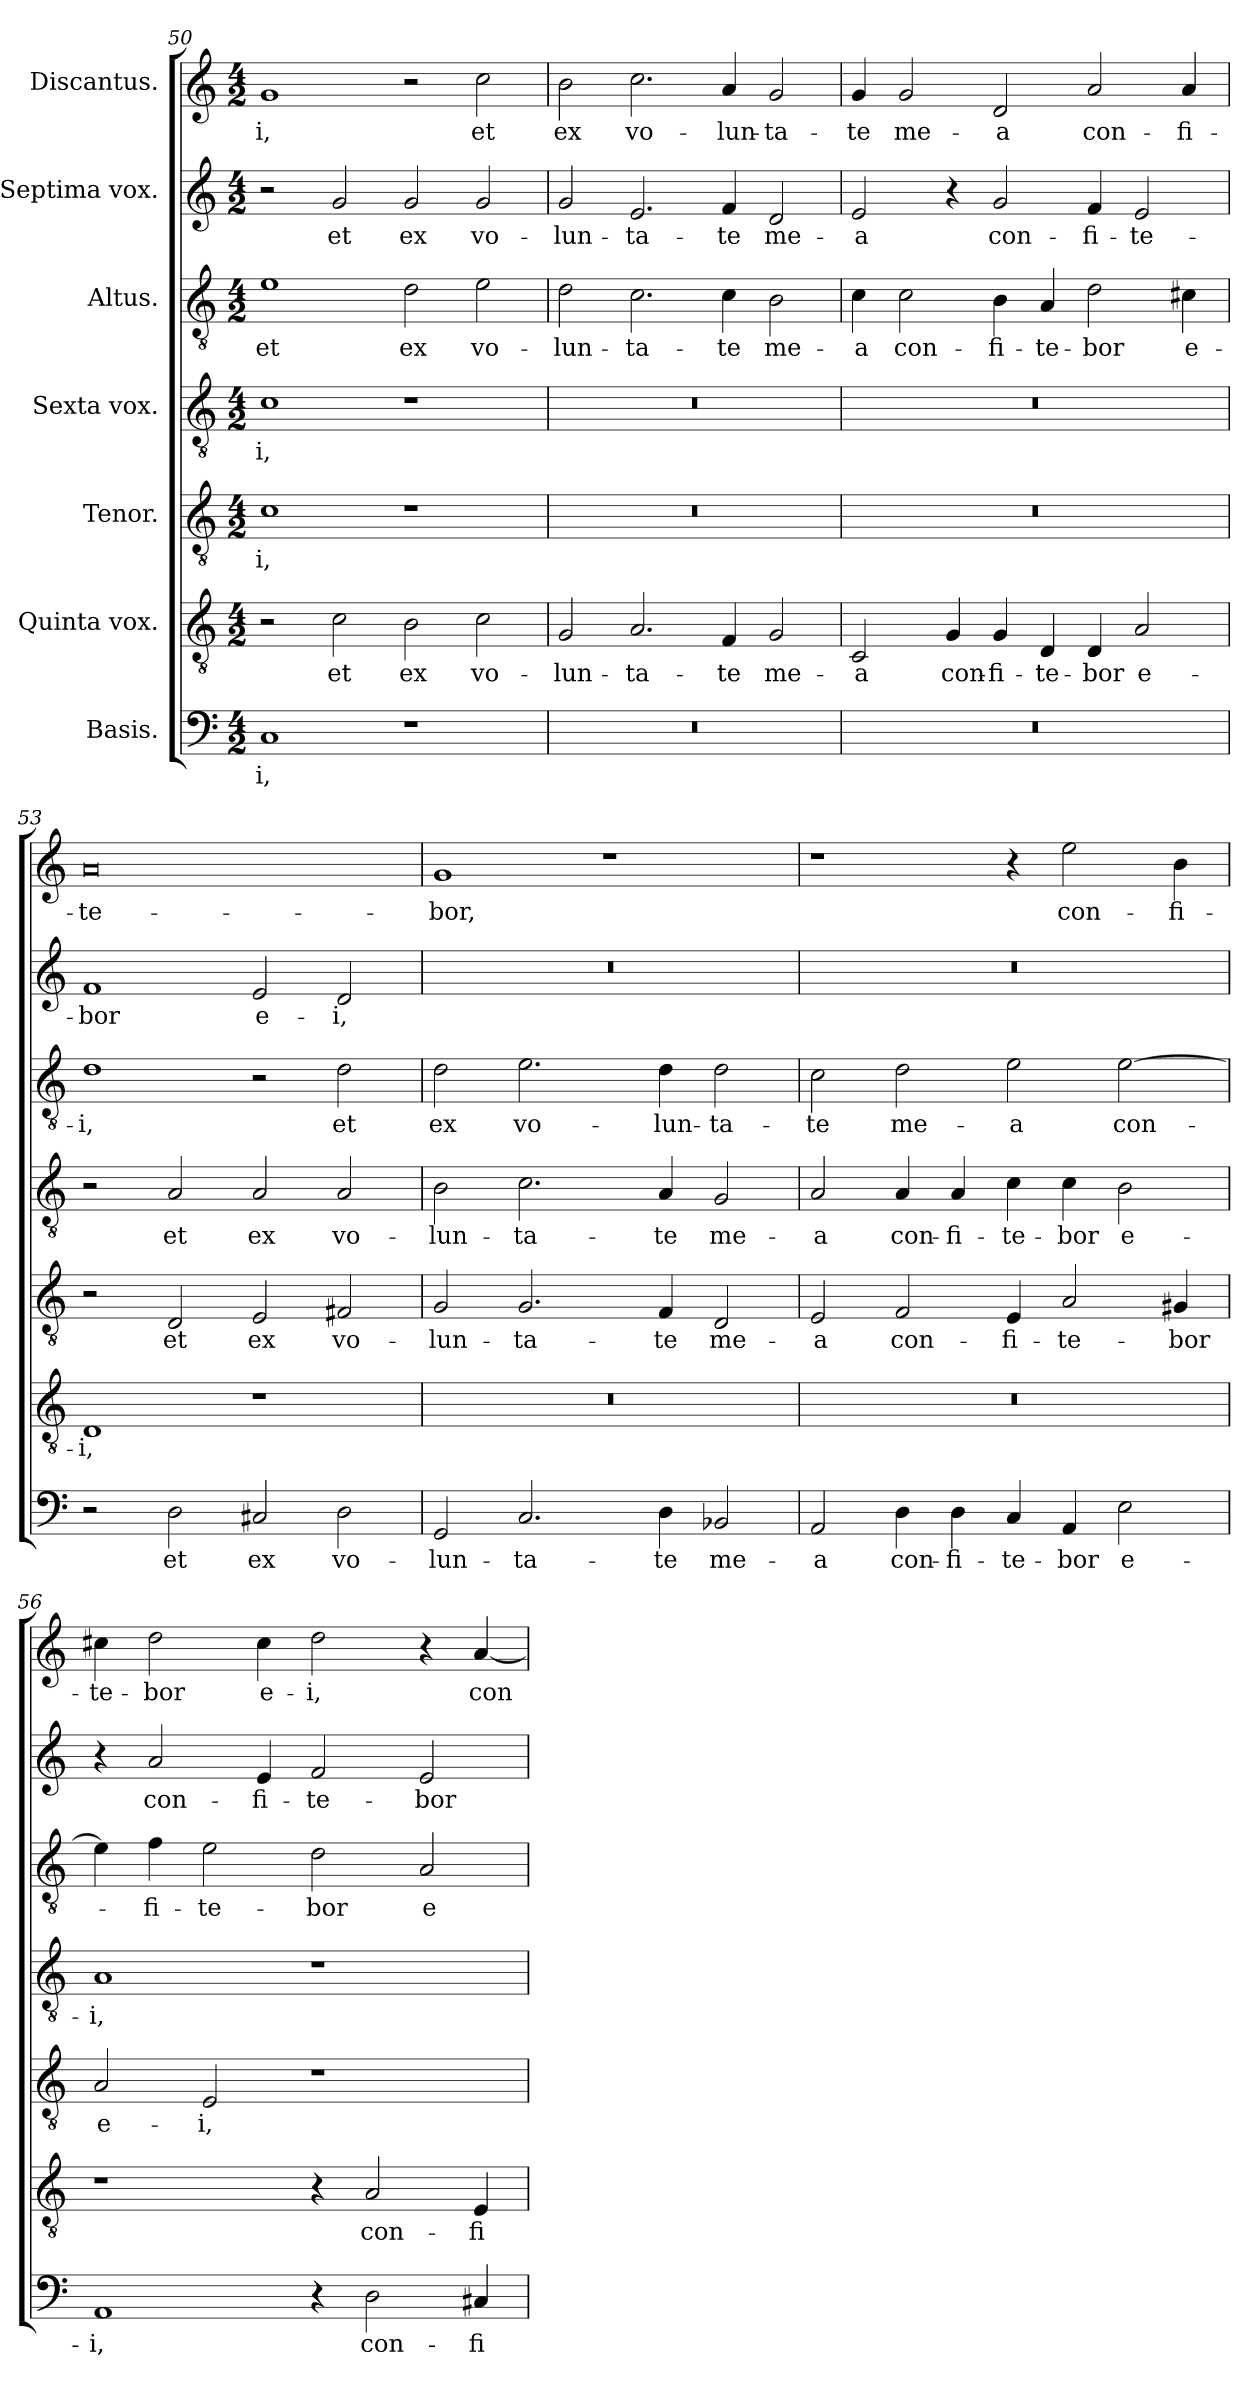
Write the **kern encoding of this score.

**kern	**text	**kern	**text	**kern	**text	**kern	**text	**kern	**text	**kern	**text	**kern	**text
*part7	*part7	*part6	*part6	*part5	*part5	*part4	*part4	*part3	*part3	*part2	*part2	*part1	*part1
*staff7	*staff7	*staff6	*staff6	*staff5	*staff5	*staff4	*staff4	*staff3	*staff3	*staff2	*staff2	*staff1	*staff1
*I"Basis.	*	*I"Quinta vox.	*	*I"Tenor.	*	*I"Sexta vox.	*	*I"Altus.	*	*I"Septima vox.	*	*I"Discantus.	*
*clefF4	*	*clefGv2	*	*clefGv2	*	*clefGv2	*	*clefGv2	*	*clefG2	*	*clefG2	*
*k[]	*	*k[]	*	*k[]	*	*k[]	*	*k[]	*	*k[]	*	*k[]	*
*M4/2	*	*M4/2	*	*M4/2	*	*M4/2	*	*M4/2	*	*M4/2	*	*M4/2	*
=50	=50	=50	=50	=50	=50	=50	=50	=50	=50	=50	=50	=50	=50
!	!LO:LY:b	!	!	!	!LO:LY:b	!	!LO:LY:b	!	!LO:LY:b	!	!	!	!LO:LY:b
1C	-i,	2r	.	1c	-i,	1c	-i,	1e	et	2r	.	1g	-i,
!	!	!	!LO:LY:b	!	!	!	!	!	!	!	!LO:LY:b	!	!
.	.	2c\	et	.	.	.	.	.	.	2g/	et	.	.
!	!	!	!LO:LY:b	!	!	!	!	!	!LO:LY:b	!	!LO:LY:b	!	!
1r	.	2B\	ex	1r	.	1r	.	2d\	ex	2g/	ex	2r	.
!	!	!	!LO:LY:b	!	!	!	!	!	!LO:LY:b	!	!LO:LY:b	!	!LO:LY:b
.	.	2c\	vo-	.	.	.	.	2e\	vo-	2g/	vo-	2cc\	et
!!LO:LB:g=z
=51	=51	=51	=51	=51	=51	=51	=51	=51	=51	=51	=51	=51	=51
!	!	!	!LO:LY:b	!	!	!	!	!	!LO:LY:b	!	!LO:LY:b	!	!LO:LY:b
0r	.	2G/	-lun-	0r	.	0r	.	2d\	-lun-	2g/	-lun-	2b\	ex
!	!	!	!LO:LY:b	!	!	!	!	!	!LO:LY:b	!	!LO:LY:b	!	!LO:LY:b
.	.	2.A/	-ta-	.	.	.	.	2.c\	-ta-	2.e/	-ta-	2.cc\	vo-
!	!	!	!LO:LY:b	!	!	!	!	!	!LO:LY:b	!	!LO:LY:b	!	!LO:LY:b
.	.	4F/	-te	.	.	.	.	4c\	-te	4f/	-te	4a/	-lun-
!	!	!	!LO:LY:b	!	!	!	!	!	!LO:LY:b	!	!LO:LY:b	!	!LO:LY:b
.	.	2G/	me-	.	.	.	.	2B\	me-	2d/	me-	2g/	-ta-
=52	=52	=52	=52	=52	=52	=52	=52	=52	=52	=52	=52	=52	=52
!	!	!	!LO:LY:b	!	!	!	!	!	!LO:LY:b	!	!LO:LY:b	!	!LO:LY:b
0r	.	2C/	-a	0r	.	0r	.	4c\	-a	2e/	-a	4g/	-te
!	!	!	!	!	!	!	!	!	!LO:LY:b	!	!	!	!LO:LY:b
.	.	.	.	.	.	.	.	2c\	con-	.	.	2g/	me-
!	!	!	!LO:LY:b	!	!	!	!	!	!	!	!	!	!
.	.	4G/	con-	.	.	.	.	.	.	4r	.	.	.
!	!	!	!LO:LY:b	!	!	!	!	!	!LO:LY:b	!	!LO:LY:b	!	!LO:LY:b
.	.	4G/	-fi-	.	.	.	.	4B\	-fi-	2g/	con-	2d/	-a
!	!	!	!LO:LY:b	!	!	!	!	!	!LO:LY:b	!	!	!	!
.	.	4D/	-te-	.	.	.	.	4A/	-te-	.	.	.	.
!	!	!	!LO:LY:b	!	!	!	!	!	!LO:LY:b	!	!LO:LY:b	!	!LO:LY:b
.	.	4D/	-bor	.	.	.	.	2d\	-bor	4f/	-fi-	2a/	con-
!	!	!	!LO:LY:b	!	!	!	!	!	!	!	!LO:LY:b	!	!
.	.	2A/	e-	.	.	.	.	.	.	2e/	-te-	.	.
!	!	!	!	!	!	!	!	!	!LO:LY:b	!	!	!	!LO:LY:b
.	.	.	.	.	.	.	.	4c#X\	e-	.	.	4a/	-fi-
=53	=53	=53	=53	=53	=53	=53	=53	=53	=53	=53	=53	=53	=53
!	!	!	!LO:LY:b	!	!	!	!	!	!LO:LY:b	!	!LO:LY:b	!	!LO:LY:b
2r	.	1D	-i,	2r	.	2r	.	1d	-i,	1f	-bor	0a	-te-
!	!LO:LY:b	!	!	!	!LO:LY:b	!	!LO:LY:b	!	!	!	!	!	!
2D\	et	.	.	2D/	et	2A/	et	.	.	.	.	.	.
!	!LO:LY:b	!	!	!	!LO:LY:b	!	!LO:LY:b	!	!	!	!LO:LY:b	!	!
2C#X/	ex	1r	.	2E/	ex	2A/	ex	2r	.	2e/	e-	.	.
!	!LO:LY:b	!	!	!	!LO:LY:b	!	!LO:LY:b	!	!LO:LY:b	!	!LO:LY:b	!	!
2D\	vo-	.	.	2F#X/	vo-	2A/	vo-	2d\	et	2d/	-i,	.	.
=54	=54	=54	=54	=54	=54	=54	=54	=54	=54	=54	=54	=54	=54
!	!LO:LY:b	!	!	!	!LO:LY:b	!	!LO:LY:b	!	!LO:LY:b	!	!	!	!LO:LY:b
2GG/	-lun-	0r	.	2G/	-lun-	2B\	-lun-	2d\	ex	0r	.	1g	-bor,
!	!LO:LY:b	!	!	!	!LO:LY:b	!	!LO:LY:b	!	!LO:LY:b	!	!	!	!
2.C/	-ta-	.	.	2.G/	-ta-	2.c\	-ta-	2.e\	vo-	.	.	.	.
.	.	.	.	.	.	.	.	.	.	.	.	1r	.
!	!LO:LY:b	!	!	!	!LO:LY:b	!	!LO:LY:b	!	!LO:LY:b	!	!	!	!
4D\	-te	.	.	4F/	-te	4A/	-te	4d\	-lun-	.	.	.	.
!	!LO:LY:b	!	!	!	!LO:LY:b	!	!LO:LY:b	!	!LO:LY:b	!	!	!	!
2BB-X/	me-	.	.	2D/	me-	2G/	me-	2d\	-ta-	.	.	.	.
=55	=55	=55	=55	=55	=55	=55	=55	=55	=55	=55	=55	=55	=55
!	!LO:LY:b	!	!	!	!LO:LY:b	!	!LO:LY:b	!	!LO:LY:b	!	!	!	!
2AA/	-a	0r	.	2E/	-a	2A/	-a	2c\	-te	0r	.	1r	.
!	!LO:LY:b	!	!	!	!LO:LY:b	!	!LO:LY:b	!	!LO:LY:b	!	!	!	!
4D\	con-	.	.	2F/	con-	4A/	con-	2d\	me-	.	.	.	.
!	!LO:LY:b	!	!	!	!	!	!LO:LY:b	!	!	!	!	!	!
4D\	-fi-	.	.	.	.	4A/	-fi-	.	.	.	.	.	.
!	!LO:LY:b	!	!	!	!LO:LY:b	!	!LO:LY:b	!	!LO:LY:b	!	!	!	!
4C/	-te-	.	.	4E/	-fi-	4c\	-te-	2e\	-a	.	.	4r	.
!	!LO:LY:b	!	!	!	!LO:LY:b	!	!LO:LY:b	!	!	!	!	!	!LO:LY:b
4AA/	-bor	.	.	2A/	-te-	4c\	-bor	.	.	.	.	2ee\	con-
!	!LO:LY:b	!	!	!	!	!	!LO:LY:b	!	!LO:LY:b	!	!	!	!
2E\	e-	.	.	.	.	2B\	e-	[2e\	con-	.	.	.	.
!	!	!	!	!	!LO:LY:b	!	!	!	!	!	!	!	!LO:LY:b
.	.	.	.	4G#X/	-bor	.	.	.	.	.	.	4b\	-fi-
!!LO:PB:g=z
=56	=56	=56	=56	=56	=56	=56	=56	=56	=56	=56	=56	=56	=56
!	!LO:LY:b	!	!	!	!LO:LY:b	!	!LO:LY:b	!	!	!	!	!	!LO:LY:b
1AA	-i,	1r	.	2A/	e-	1A	-i,	4e\]	.	4r	.	4cc#X\	-te-
!	!	!	!	!	!	!	!	!	!LO:LY:b	!	!LO:LY:b	!	!LO:LY:b
.	.	.	.	.	.	.	.	4f\	-fi-	2a/	con-	2dd\	-bor
!	!	!	!	!	!LO:LY:b	!	!	!	!LO:LY:b	!	!	!	!
.	.	.	.	2E/	-i,	.	.	2e\	-te-	.	.	.	.
!	!	!	!	!	!	!	!	!	!	!	!LO:LY:b	!	!LO:LY:b
.	.	.	.	.	.	.	.	.	.	4e/	-fi-	4cc#\	e-
!	!	!	!	!	!	!	!	!	!LO:LY:b	!	!LO:LY:b	!	!LO:LY:b
4r	.	4r	.	1r	.	1r	.	2d\	-bor	2f/	-te-	2dd\	-i,
!	!LO:LY:b	!	!LO:LY:b	!	!	!	!	!	!	!	!	!	!
2D\	con-	2A/	con-	.	.	.	.	.	.	.	.	.	.
!	!	!	!	!	!	!	!	!	!LO:LY:b	!	!LO:LY:b	!	!
.	.	.	.	.	.	.	.	2A/	e-	2e/	-bor	4r	.
!	!LO:LY:b	!	!LO:LY:b	!	!	!	!	!	!	!	!	!	!LO:LY:b
4C#X/	-fi-	4E/	-fi-	.	.	.	.	.	.	.	.	[4a/	con-
=	=	=	=	=	=	=	=	=	=	=	=	=	=
*-	*-	*-	*-	*-	*-	*-	*-	*-	*-	*-	*-	*-	*-
